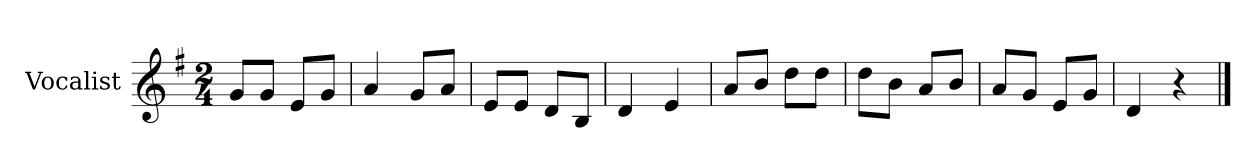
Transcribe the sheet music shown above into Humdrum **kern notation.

**kern
*part1
*staff1
*I"Vocalist
*k[f#]
*G:
*M2/4
=
8gL
8gJ
8eL
8gJ
=1
4a
8gL
8aJ
=2
8eL
8eJ
8dL
8BJ
=3
4d
4e
=4
8aL
8bJ
8ddL
8ddJ
=5
8ddL
8bJ
8aL
8bJ
=6
8aL
8gJ
8eL
8gJ
=7
4d
4r
==
*-
